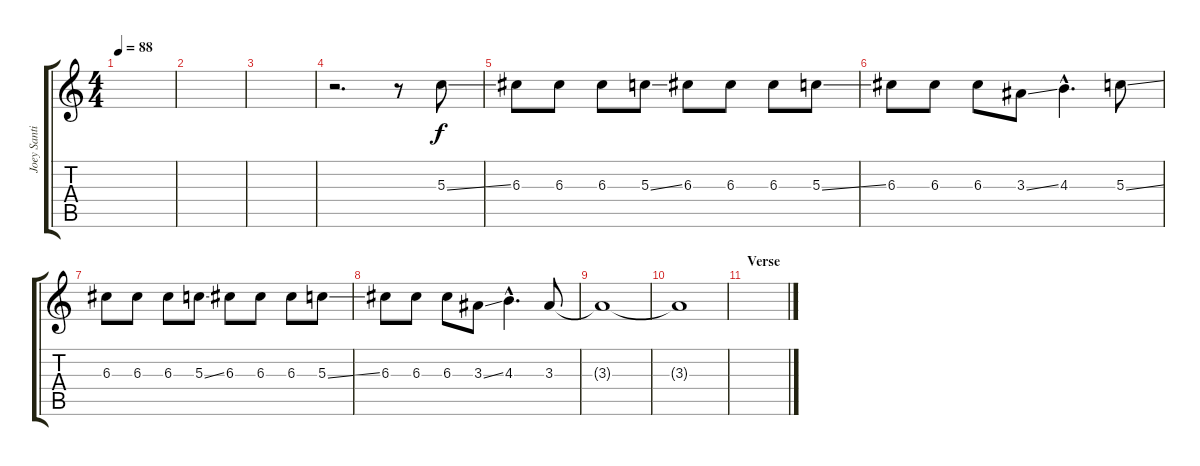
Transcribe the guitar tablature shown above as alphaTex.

\track ("Joey Santiago" "Joey Santi") {instrument overdrivenguitar}
\staff {score tabs}
\tuning (E4 B3 G3 D3 A2 E2) {hide}
\ts (4 4)
\tempo 88
\clef g2
\ks c
|
|
|
r.2{d} r.8 5.3{ss}.8 |
6.3.8 6.3.8 6.3.8 5.3{ss}.8 6.3.8 6.3.8 6.3.8 5.3{ss}.8 |
6.3.8 6.3.8 6.3.8 3.3{ss}.8 4.3{hac}.4{d} 5.3{ss}.8 |
6.3.8 6.3.8 6.3.8 5.3{ss}.8 6.3.8 6.3.8 6.3.8 5.3{ss}.8 |
6.3.8 6.3.8 6.3.8 3.3{ss}.8 4.3{hac}.4{d} 3.3.8 |
3.3{t}.1{volume 0} |
3.3{t}.1 |
\section ("" "Verse")
